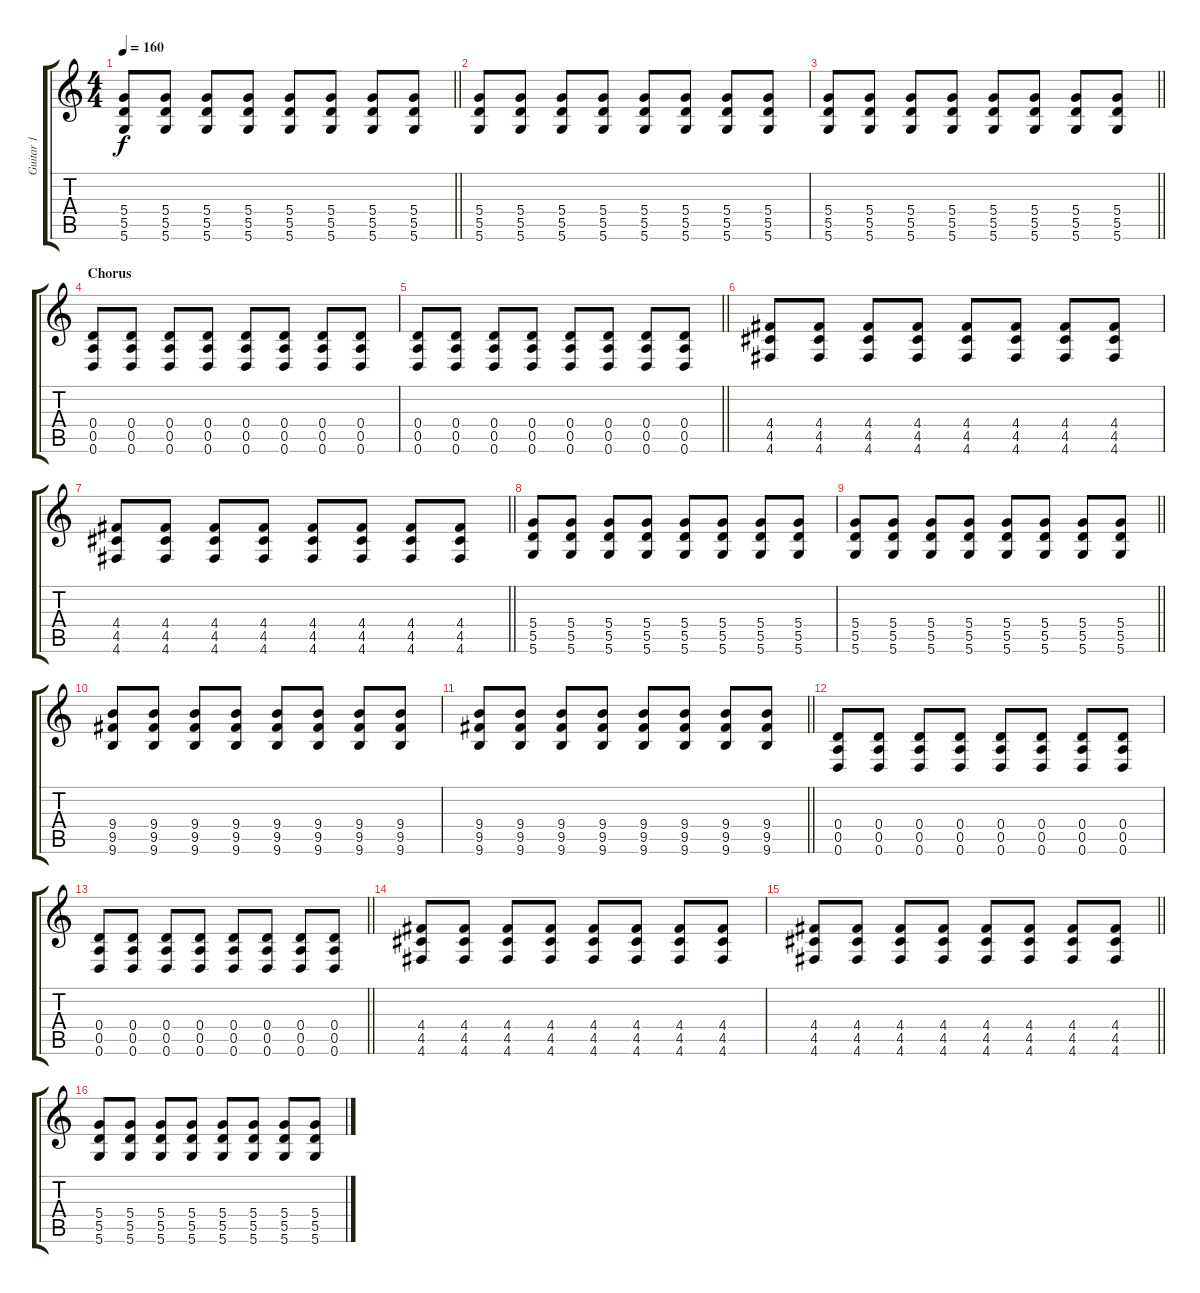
\track ("Guitar 1" "Guitar 1") {instrument distortionguitar}
\staff {score tabs}
\tuning (E4 B3 G3 D3 A2 D2) {hide}
\ts (4 4)
\tempo 160
\clef g2
\barLineRight lightlight
\ks c
(5.4 5.5 5.6).8{dy f} (5.4 5.5 5.6).8 (5.4 5.5 5.6).8 (5.4 5.5 5.6).8 (5.4 5.5 5.6).8 (5.4 5.5 5.6).8 (5.4 5.5 5.6).8 (5.4 5.5 5.6).8 |
(5.4 5.5 5.6).8 (5.4 5.5 5.6).8 (5.4 5.5 5.6).8 (5.4 5.5 5.6).8 (5.4 5.5 5.6).8 (5.4 5.5 5.6).8 (5.4 5.5 5.6).8 (5.4 5.5 5.6).8 |
\barLineRight lightlight
(5.4 5.5 5.6).8 (5.4 5.5 5.6).8 (5.4 5.5 5.6).8 (5.4 5.5 5.6).8 (5.4 5.5 5.6).8 (5.4 5.5 5.6).8 (5.4 5.5 5.6).8 (5.4 5.5 5.6).8 |
\section ("" "Chorus")
(0.4 0.5 0.6).8 (0.4 0.5 0.6).8 (0.4 0.5 0.6).8 (0.4 0.5 0.6).8 (0.4 0.5 0.6).8 (0.4 0.5 0.6).8 (0.4 0.5 0.6).8 (0.4 0.5 0.6).8 |
\barLineRight lightlight
(0.4 0.5 0.6).8 (0.4 0.5 0.6).8 (0.4 0.5 0.6).8 (0.4 0.5 0.6).8 (0.4 0.5 0.6).8 (0.4 0.5 0.6).8 (0.4 0.5 0.6).8 (0.4 0.5 0.6).8 |
(4.4 4.5 4.6).8 (4.4 4.5 4.6).8 (4.4 4.5 4.6).8 (4.4 4.5 4.6).8 (4.4 4.5 4.6).8 (4.4 4.5 4.6).8 (4.4 4.5 4.6).8 (4.4 4.5 4.6).8 |
\barLineRight lightlight
(4.4 4.5 4.6).8 (4.4 4.5 4.6).8 (4.4 4.5 4.6).8 (4.4 4.5 4.6).8 (4.4 4.5 4.6).8 (4.4 4.5 4.6).8 (4.4 4.5 4.6).8 (4.4 4.5 4.6).8 |
(5.4 5.5 5.6).8 (5.4 5.5 5.6).8 (5.4 5.5 5.6).8 (5.4 5.5 5.6).8 (5.4 5.5 5.6).8 (5.4 5.5 5.6).8 (5.4 5.5 5.6).8 (5.4 5.5 5.6).8 |
\barLineRight lightlight
(5.4 5.5 5.6).8 (5.4 5.5 5.6).8 (5.4 5.5 5.6).8 (5.4 5.5 5.6).8 (5.4 5.5 5.6).8 (5.4 5.5 5.6).8 (5.4 5.5 5.6).8 (5.4 5.5 5.6).8 |
(9.4 9.5 9.6).8 (9.4 9.5 9.6).8 (9.4 9.5 9.6).8 (9.4 9.5 9.6).8 (9.4 9.5 9.6).8 (9.4 9.5 9.6).8 (9.4 9.5 9.6).8 (9.4 9.5 9.6).8 |
\barLineRight lightlight
(9.4 9.5 9.6).8 (9.4 9.5 9.6).8 (9.4 9.5 9.6).8 (9.4 9.5 9.6).8 (9.4 9.5 9.6).8 (9.4 9.5 9.6).8 (9.4 9.5 9.6).8 (9.4 9.5 9.6).8 |
(0.4 0.5 0.6).8 (0.4 0.5 0.6).8 (0.4 0.5 0.6).8 (0.4 0.5 0.6).8 (0.4 0.5 0.6).8 (0.4 0.5 0.6).8 (0.4 0.5 0.6).8 (0.4 0.5 0.6).8 |
\barLineRight lightlight
(0.4 0.5 0.6).8 (0.4 0.5 0.6).8 (0.4 0.5 0.6).8 (0.4 0.5 0.6).8 (0.4 0.5 0.6).8 (0.4 0.5 0.6).8 (0.4 0.5 0.6).8 (0.4 0.5 0.6).8 |
(4.4 4.5 4.6).8 (4.4 4.5 4.6).8 (4.4 4.5 4.6).8 (4.4 4.5 4.6).8 (4.4 4.5 4.6).8 (4.4 4.5 4.6).8 (4.4 4.5 4.6).8 (4.4 4.5 4.6).8 |
\barLineRight lightlight
(4.4 4.5 4.6).8 (4.4 4.5 4.6).8 (4.4 4.5 4.6).8 (4.4 4.5 4.6).8 (4.4 4.5 4.6).8 (4.4 4.5 4.6).8 (4.4 4.5 4.6).8 (4.4 4.5 4.6).8 |
(5.4 5.5 5.6).8 (5.4 5.5 5.6).8 (5.4 5.5 5.6).8 (5.4 5.5 5.6).8 (5.4 5.5 5.6).8 (5.4 5.5 5.6).8 (5.4 5.5 5.6).8 (5.4 5.5 5.6).8
